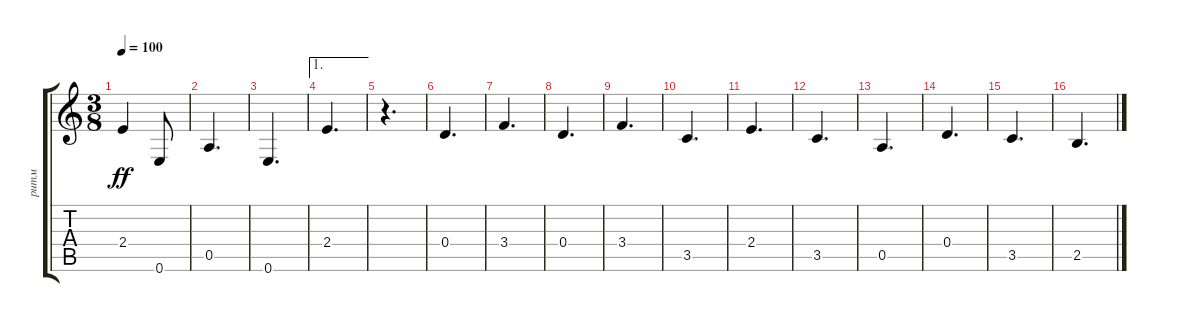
\track ("ритм" "ритм") {instrument acousticguitarsteel}
\staff {score tabs}
\tuning (E4 B3 G3 D3 A2 E2) {hide}
\ts (3 8)
\tempo 100
\clef g2
\ks aminor
2.4.4{dy ff} 0.6.8 |
0.5.4{d} |
0.6.4{d} |
\ae 1
2.4.4{d} |
r.4{d} |
0.4.4{d} |
3.4.4{d} |
0.4.4{d} |
3.4.4{d} |
3.5.4{d} |
2.4.4{d} |
3.5.4{d} |
0.5.4{d} |
0.4.4{d} |
3.5.4{d} |
2.5.4{d}
